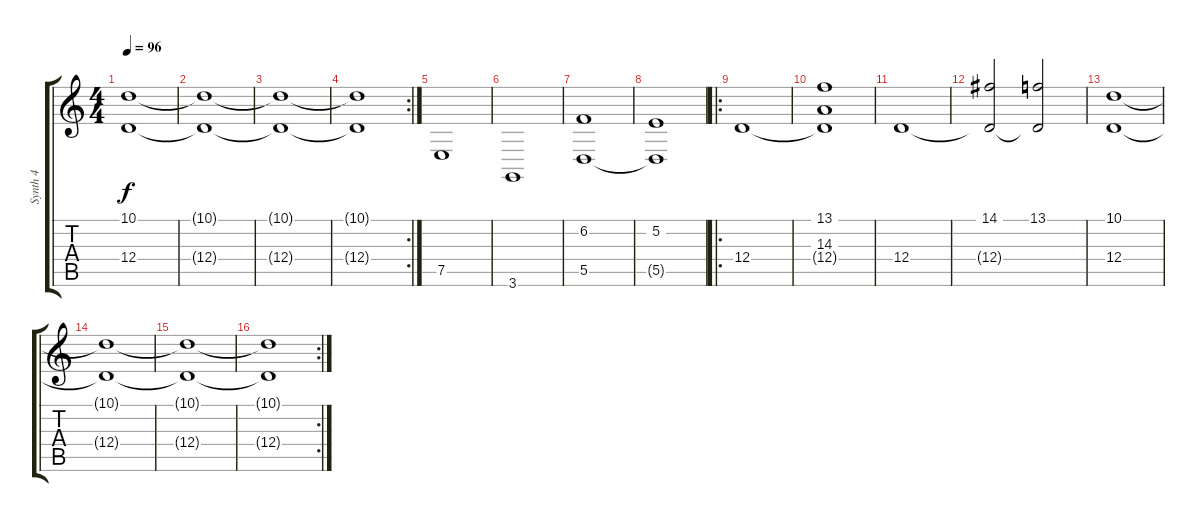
\track ("Synth 4" "Synth 4") {instrument fx6goblins}
\staff {score tabs}
\tuning (E4 B3 G3 D3 A2 E2) {hide}
\ts (4 4)
\tempo 96
\clef g2
\ks c
(10.1 12.4).1{dy f} |
(10.1{t} 12.4{t}).1 |
(10.1{t} 12.4{t}).1 |
\rc 2
(10.1{t} 12.4{t}).1 |
7.5.1 |
3.6.1 |
(6.2 5.5).1 |
(5.2 5.5{t}).1 |
\ro
12.4.1 |
(13.1 14.3 12.4{t}).1 |
12.4.1 |
(14.1 12.4{t}).2 (13.1 12.4{t}).2 |
(10.1 12.4).1 |
(10.1{t} 12.4{t}).1 |
(10.1{t} 12.4{t}).1 |
\rc 2
(10.1{t} 12.4{t}).1
